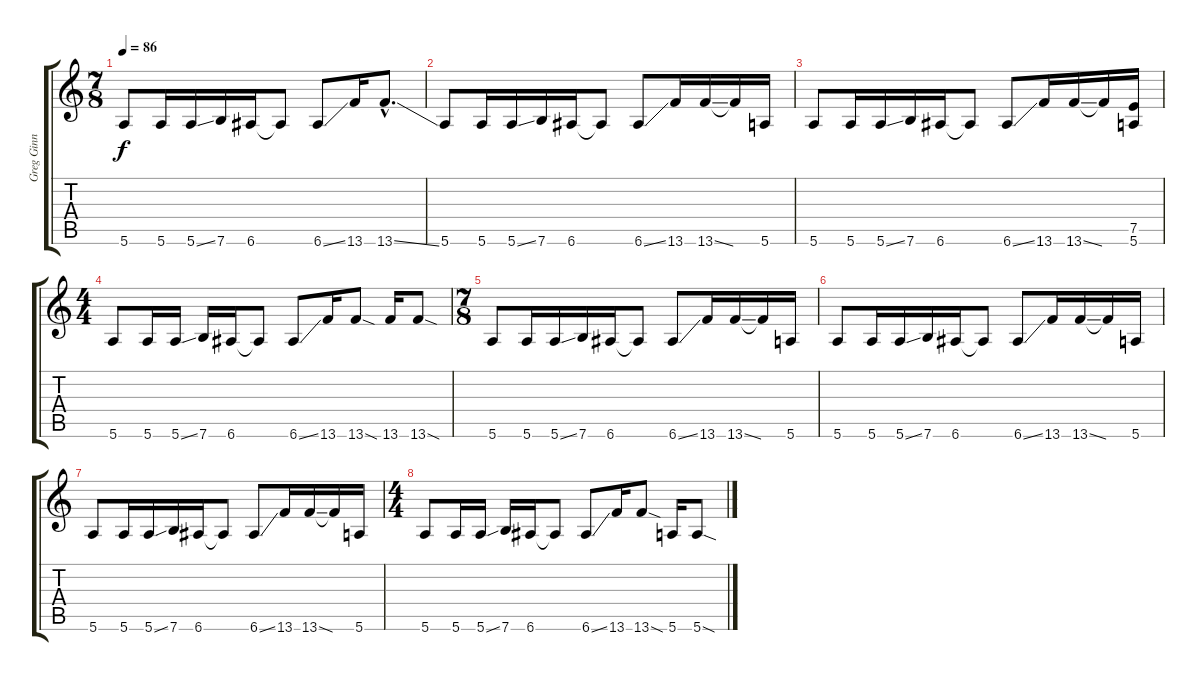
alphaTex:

\track ("Greg Ginn - Guitar" "Greg Ginn ") {instrument distortionguitar}
\staff {score tabs}
\tuning (E4 B3 G3 D3 A2 E2) {hide}
\ts (7 8)
\tempo 86
\clef g2
\ks c
5.6.8{dy f} 5.6.16 5.6{ss}.16 7.6.16 6.6.16 6.6{t}.8 6.6{ss}.8 13.6.16 13.6{ss hac}.8{d} |
5.6.8 5.6.16 5.6{ss}.16 7.6.16 6.6.16 6.6{t}.8 6.6{ss}.8 13.6.16 13.6{ss}.16 13.6{t}.16 5.6.16 |
5.6.8 5.6.16 5.6{ss}.16 7.6.16 6.6.16 6.6{t}.8 6.6{ss}.8 13.6.16 13.6{ss}.16 13.6{t}.16 (7.5 5.6).16 |
\ts (4 4)
5.6.8 5.6.16 5.6{ss}.16 7.6.16 6.6.16 6.6{t}.8 6.6{ss}.8 13.6.16 13.6{sod}.8 13.6.16 13.6{sod}.8 |
\ts (7 8)
5.6.8 5.6.16 5.6{ss}.16 7.6.16 6.6.16 6.6{t}.8 6.6{ss}.8 13.6.16 13.6{ss}.16 13.6{t}.16 5.6.16 |
5.6.8 5.6.16 5.6{ss}.16 7.6.16 6.6.16 6.6{t}.8 6.6{ss}.8 13.6.16 13.6{ss}.16 13.6{t}.16 5.6.16 |
5.6.8 5.6.16 5.6{ss}.16 7.6.16 6.6.16 6.6{t}.8 6.6{ss}.8 13.6.16 13.6{ss}.16 13.6{t}.16 5.6.16 |
\ts (4 4)
5.6.8 5.6.16 5.6{ss}.16 7.6.16 6.6.16 6.6{t}.8 6.6{ss}.8 13.6.16 13.6{sod}.8 5.6.16 5.6{sod}.8
